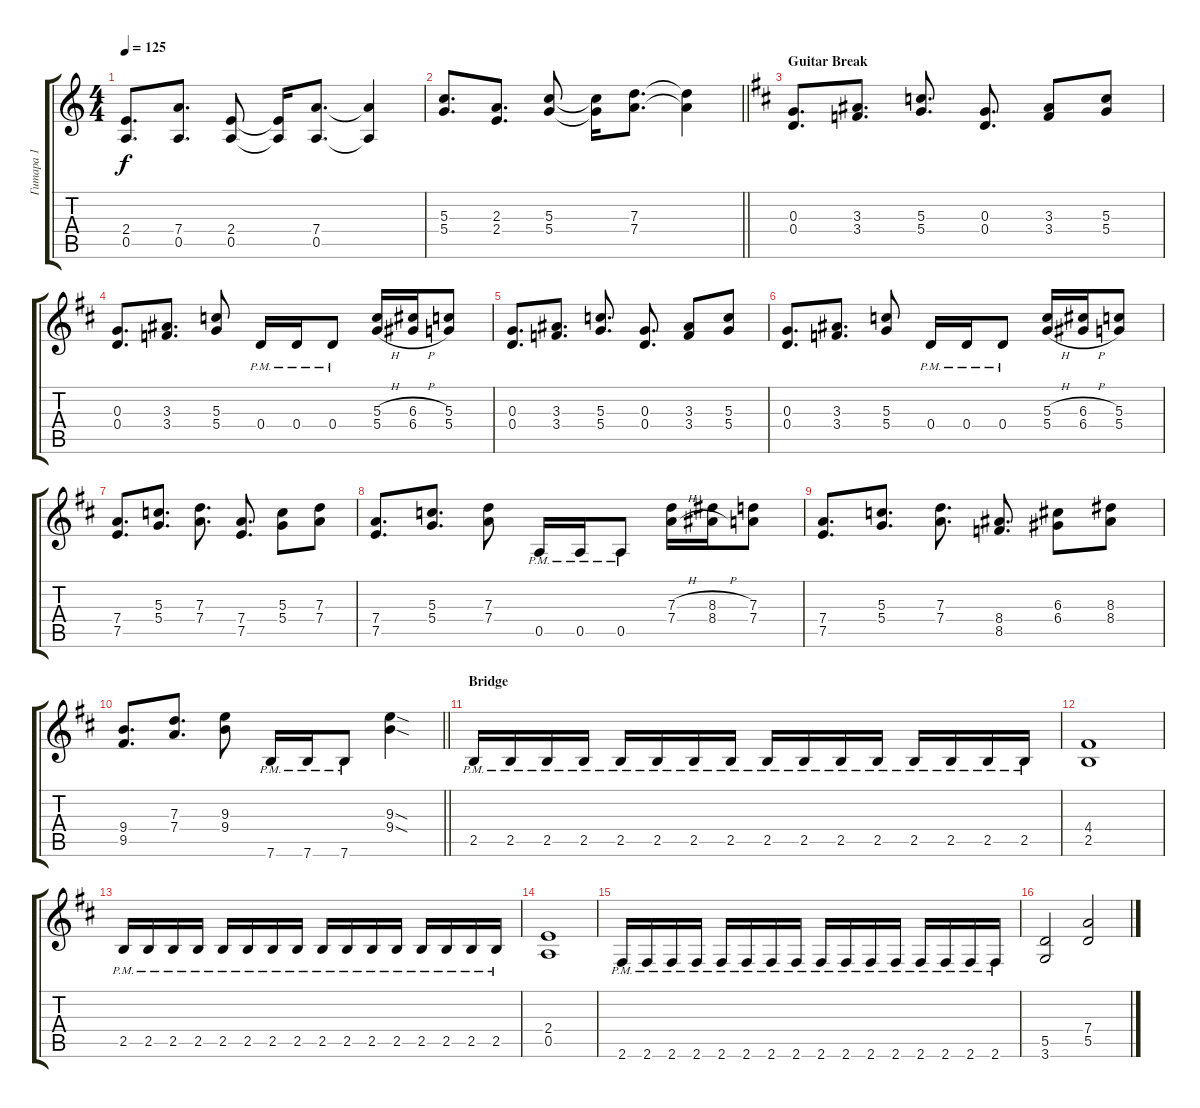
\track ("Гитара 1" "Гитара 1") {instrument distortionguitar}
\staff {score tabs}
\tuning (E4 B3 G3 D3 A2 E2) {hide}
\ts (4 4)
\tempo 125
\clef g2
\ks aminor
(2.4 0.5).8{d dy f} (7.4 0.5).8{d} (2.4 0.5).8 (2.4{t} 0.5{t}).16 (7.4 0.5).8{d} (7.4{t} 0.5{t}).4 |
\barLineRight lightlight
(5.3 5.4).8{d} (2.3 2.4).8{d} (5.3 5.4).8 (5.3{t} 5.4{t}).16 (7.3 7.4).8{d} (7.3{t} 7.4{t}).4 |
\section ("" "Guitar Break")
\ks bminor
(0.3 0.4).8{d} (3.3 3.4).8{d} (5.3 5.4).8{d} (0.3 0.4).8{d} (3.3 3.4).8 (5.3 5.4).8 |
(0.3 0.4).8{d} (3.3 3.4).8{d} (5.3 5.4).8 0.4{pm}.16 0.4{pm}.16 0.4{pm}.8 (5.3{h} 5.4{h}).16 (6.3{h} 6.4{h}).16 (5.3 5.4).8 |
(0.3 0.4).8{d} (3.3 3.4).8{d} (5.3 5.4).8{d} (0.3 0.4).8{d} (3.3 3.4).8 (5.3 5.4).8 |
(0.3 0.4).8{d} (3.3 3.4).8{d} (5.3 5.4).8 0.4{pm}.16 0.4{pm}.16 0.4{pm}.8 (5.3{h} 5.4{h}).16 (6.3{h} 6.4{h}).16 (5.3 5.4).8 |
(7.4 7.5).8{d} (5.3 5.4).8{d} (7.3 7.4).8{d} (7.4 7.5).8{d} (5.3 5.4).8 (7.3 7.4).8 |
(7.4 7.5).8{d} (5.3 5.4).8{d} (7.3 7.4).8 0.5{pm}.16 0.5{pm}.16 0.5{pm}.8 (7.3{h} 7.4{h}).16 (8.3{h} 8.4{h}).16 (7.3 7.4).8 |
(7.4 7.5).8{d} (5.3 5.4).8{d} (7.3 7.4).8{d} (8.4 8.5).8{d} (6.3 6.4).8 (8.3 8.4).8 |
\barLineRight lightlight
(9.4 9.5).8{d} (7.3 7.4).8{d} (9.3 9.4).8 7.6{pm}.16 7.6{pm}.16 7.6{pm}.8 (9.3{sod} 9.4{sod}).4 |
\section ("" "Bridge")
2.5{pm}.16 2.5{pm}.16 2.5{pm}.16 2.5{pm}.16 2.5{pm}.16 2.5{pm}.16 2.5{pm}.16 2.5{pm}.16 2.5{pm}.16 2.5{pm}.16 2.5{pm}.16 2.5{pm}.16 2.5{pm}.16 2.5{pm}.16 2.5{pm}.16 2.5{pm}.16 |
(4.4 2.5).1 |
2.5{pm}.16 2.5{pm}.16 2.5{pm}.16 2.5{pm}.16 2.5{pm}.16 2.5{pm}.16 2.5{pm}.16 2.5{pm}.16 2.5{pm}.16 2.5{pm}.16 2.5{pm}.16 2.5{pm}.16 2.5{pm}.16 2.5{pm}.16 2.5{pm}.16 2.5{pm}.16 |
(2.4 0.5).1 |
2.6{pm}.16 2.6{pm}.16 2.6{pm}.16 2.6{pm}.16 2.6{pm}.16 2.6{pm}.16 2.6{pm}.16 2.6{pm}.16 2.6{pm}.16 2.6{pm}.16 2.6{pm}.16 2.6{pm}.16 2.6{pm}.16 2.6{pm}.16 2.6{pm}.16 2.6{pm}.16 |
(5.5 3.6).2 (7.4 5.5).2
